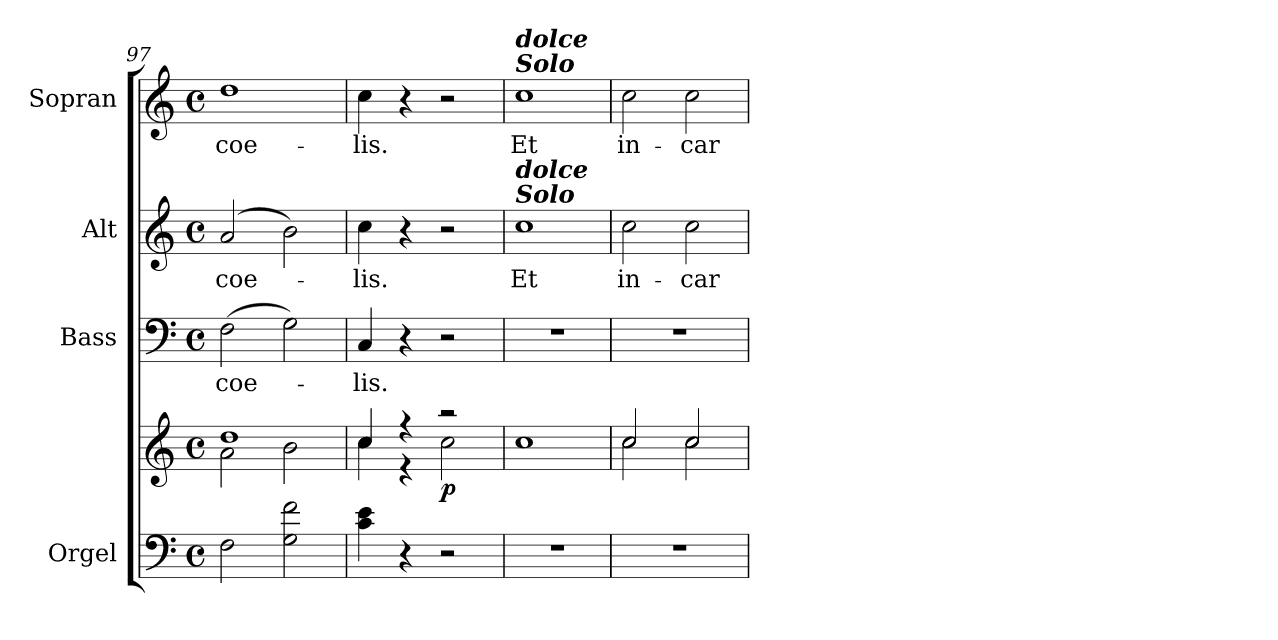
**kern	**kern	**dynam	**kern	**text	**kern	**text	**kern	**text
*part4	*part4	*part4	*part3	*part3	*part2	*part2	*part1	*part1
*staff5	*staff4	*staff4/5	*staff3	*staff3	*staff2	*staff2	*staff1	*staff1
*I"Orgel	*	*	*I"Bass	*	*I"Alt	*	*I"Sopran	*
*I'Org.	*	*	*I'B.	*	*I'A.	*	*I'S.	*
*clefF4	*clefG2	*	*clefF4	*	*clefG2	*	*clefG2	*
*k[]	*k[]	*	*k[]	*	*k[]	*	*k[]	*
*C:	*C:	*	*C:	*	*C:	*	*C:	*
*M4/4	*M4/4	*	*M4/4	*	*M4/4	*	*M4/4	*
*met(c)	*met(c)	*	*met(c)	*	*met(c)	*	*met(c)	*
=97	=97	=97	=97	=97	=97	=97	=97	=97
*	*^	*	*	*	*	*	*	*
!	!	!	!	!	!LO:LY:b	!	!LO:LY:b	!	!LO:LY:b
2F\	1dd	2a\	.	(>2F\	coe-	(2a/	coe-	1dd	coe-
2G\ 2f\	.	2b\	.	2G\)	.	2b\)	.	.	.
=98	=98	=98	=98	=98	=98	=98	=98	=98	=98
!	!	!	!	!	!LO:LY:b	!	!LO:LY:b	!	!LO:LY:b
4c\ 4e\	4cc/	4cc\	.	4C/	-lis.	4cc\	-lis.	4cc\	-lis.
4r	4r	4r	.	4r	.	4r	.	4r	.
!	!	!	!LO:DY:b	!	!	!	!	!	!
2r	2raa	2cc\	p	2r	.	2r	.	2r	.
!!LO:LB:g=z
=99	=99	=99	=99	=99	=99	=99	=99	=99	=99
!	!	!	!	!	!	!	!	!LO:TX:a:Bi:t=Solo	!
!	!	!	!	!	!	!	!	!LO:TX:a:Bi:t=dolce	!
!	!	!	!	!	!	!LO:TX:a:Bi:t=Solo	!	!	!
!	!	!	!	!	!	!LO:TX:a:Bi:t=dolce	!	!	!
!	!	!	!	!	!	!	!LO:LY:b	!	!LO:LY:b
*	*v	*v	*	*	*	*	*	*	*
1r	1cc	.	1r	.	1cc	Et	1cc	Et
=100	=100	=100	=100	=100	=100	=100	=100	=100
*	*^	*	*	*	*	*	*	*
!	!	!	!	!	!	!	!LO:LY:b	!	!LO:LY:b
1r	2cc/	2cc\	.	1r	.	2cc\	in-	2cc\	in-
!	!	!	!	!	!	!	!LO:LY:b	!	!LO:LY:b
.	2cc/	2cc\	.	.	.	2cc\	-car-	2cc\	-car-
*	*v	*v	*	*	*	*	*	*	*
=	=	=	=	=	=	=	=	=
*-	*-	*-	*-	*-	*-	*-	*-	*-
